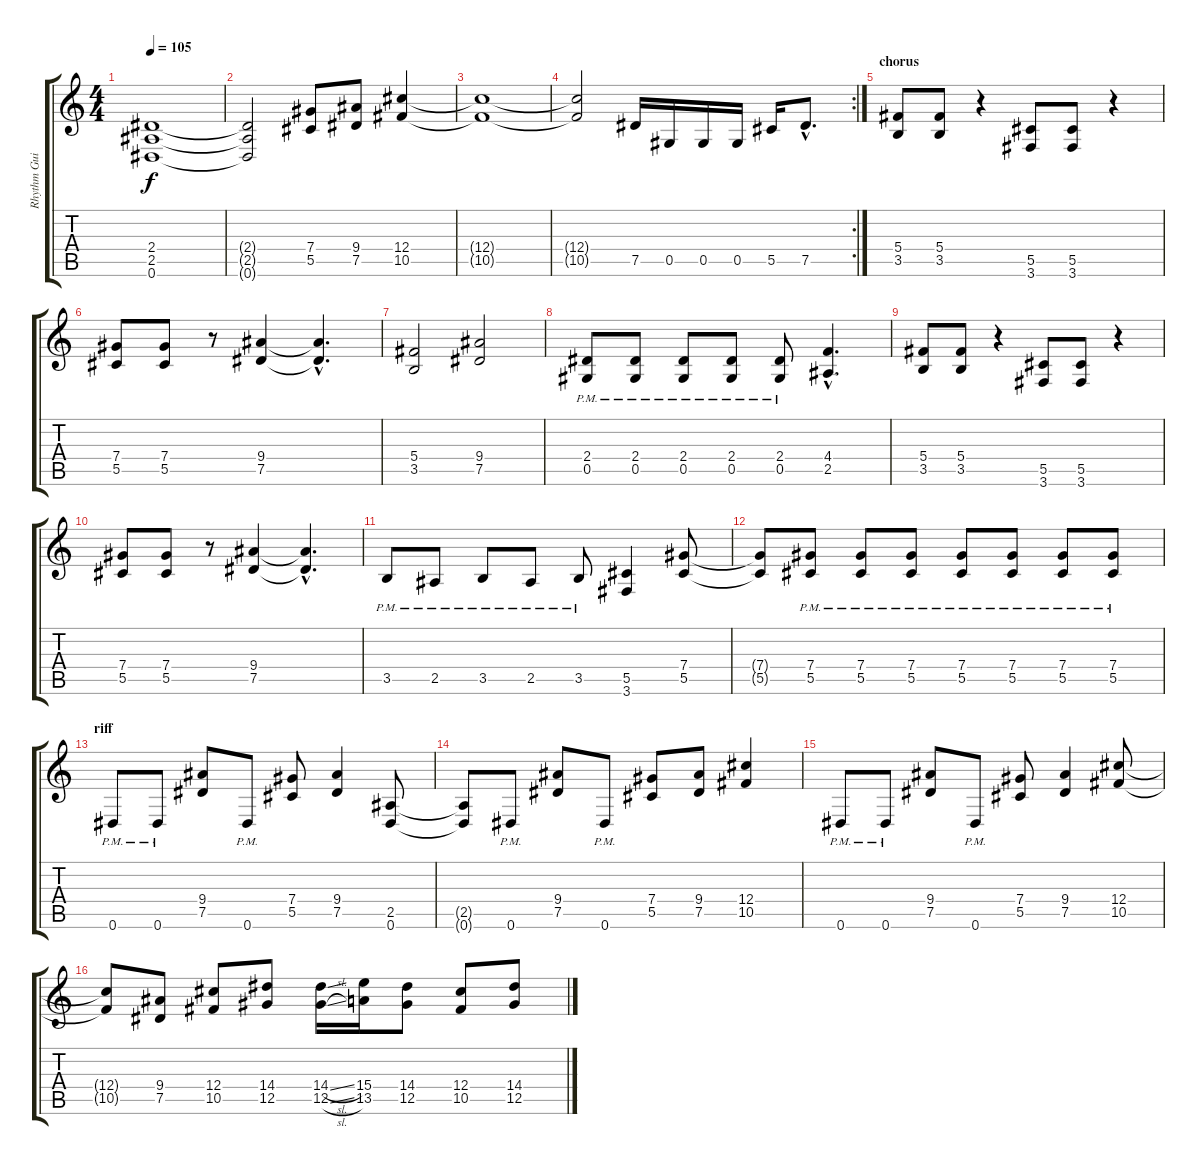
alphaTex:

\track ("Rhythm Guitar" "Rhythm Gui") {instrument distortionguitar}
\staff {score tabs}
\tuning (Eb4 Bb3 Gb3 Db3 Ab2 Eb2) {hide}
\ts (4 4)
\tempo 105
\clef g2
\ks c
(2.4 2.5 0.6).1{dy f} |
(2.4{t} 2.5{t} 0.6{t}).2 (7.4 5.5).8 (9.4 7.5).8 (12.4 10.5).4 |
(12.4{t} 10.5{t}).1 |
\rc 2
(12.4{t} 10.5{t}).2 7.5.16 0.5.16 0.5.16 0.5.16 5.5.16 7.5{hac}.8{d} |
\section ("" "chorus")
(5.4 3.5).8 (5.4 3.5).8 r.4 (5.5 3.6).8 (5.5 3.6).8 r.4 |
(7.4 5.5).8 (7.4 5.5).8 r.8 (9.4 7.5).4 (9.4{hac t} 7.5{hac t}).4{d} |
(5.4 3.5).2 (9.4 7.5).2 |
(2.4{pm} 0.5{pm}).8 (2.4{pm} 0.5{pm}).8 (2.4{pm} 0.5{pm}).8 (2.4{pm} 0.5{pm}).8 (2.4{pm} 0.5{pm}).8 (4.4{hac} 2.5{hac}).4{d} |
(5.4 3.5).8 (5.4 3.5).8 r.4 (5.5 3.6).8 (5.5 3.6).8 r.4 |
(7.4 5.5).8 (7.4 5.5).8 r.8 (9.4 7.5).4 (9.4{hac t} 7.5{hac t}).4{d} |
3.5{pm}.8 2.5{pm}.8 3.5{pm}.8 2.5{pm}.8 3.5{pm}.8 (5.5 3.6).4 (7.4 5.5).8 |
(7.4{t} 5.5{t}).8 (7.4{pm} 5.5{pm}).8 (7.4{pm} 5.5{pm}).8 (7.4{pm} 5.5{pm}).8 (7.4{pm} 5.5{pm}).8 (7.4{pm} 5.5{pm}).8 (7.4{pm} 5.5{pm}).8 (7.4{pm} 5.5{pm}).8 |
\section ("" "riff")
0.6{pm}.8 0.6{pm}.8 (9.4 7.5).8 0.6{pm}.8 (7.4 5.5).8 (9.4 7.5).4 (2.5 0.6).8 |
(2.5{t} 0.6{t}).8 0.6{pm}.8 (9.4 7.5).8 0.6{pm}.8 (7.4 5.5).8 (9.4 7.5).8 (12.4 10.5).4 |
0.6{pm}.8 0.6{pm}.8 (9.4 7.5).8 0.6{pm}.8 (7.4 5.5).8 (9.4 7.5).4 (12.4 10.5).8 |
(12.4{t} 10.5{t}).8 (9.4 7.5).8 (12.4 10.5).8 (14.4 12.5).8 (14.4{sl} 12.5{sl}).16 (15.4 13.5).16 (14.4 12.5).8 (12.4 10.5).8 (14.4 12.5).8
